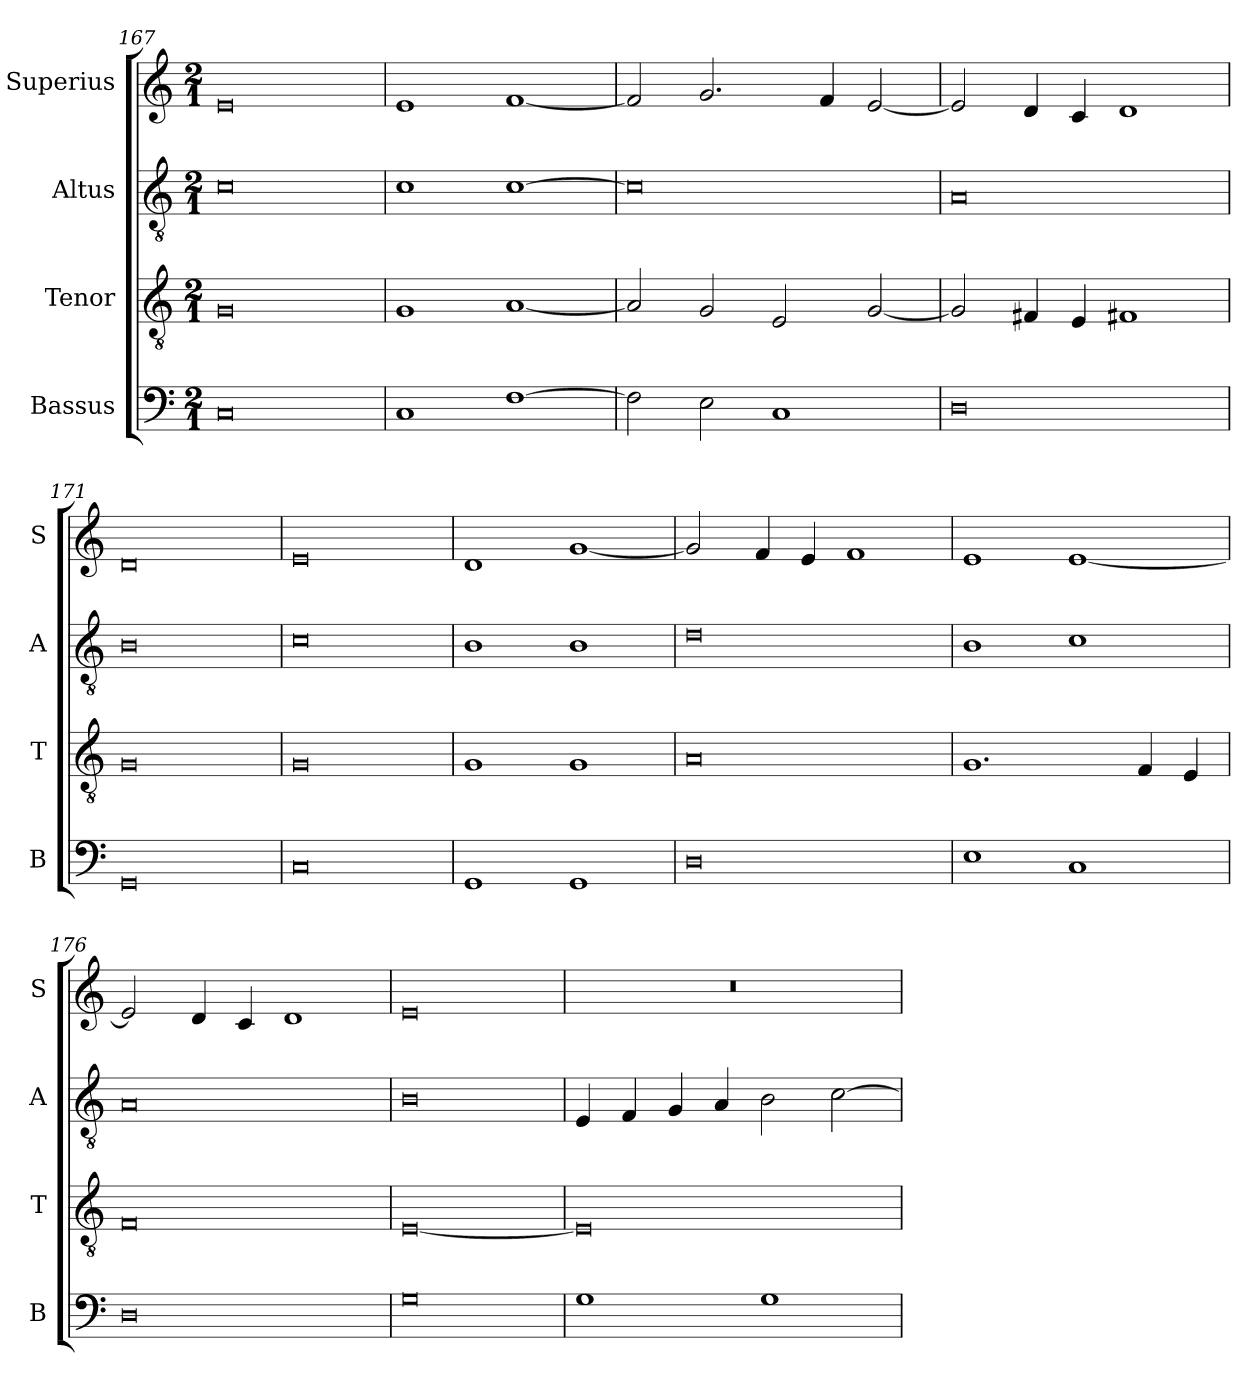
**kern	**kern	**kern	**kern
*part4	*part3	*part2	*part1
*staff4	*staff3	*staff2	*staff1
*I"Bassus	*I"Tenor	*I"Altus	*I"Superius
*I'B	*I'T	*I'A	*I'S
*clefF4	*clefGv2	*clefGv2	*clefG2
*k[]	*k[]	*k[]	*k[]
*C:	*C:	*C:	*C:
*M2/1	*M2/1	*M2/1	*M2/1
=167	=167	=167	=167
0C	0G	0c	0e
=168	=168	=168	=168
1C	1G	1c	1e
[1F	[1A	[1c	[1f
=169	=169	=169	=169
2F]	2A]	0c]	2f]
2E	2G	.	2.g
1C	2E	.	.
.	.	.	4f
.	[2G	.	[2e
=170	=170	=170	=170
0D	2G]	0A	2e]
.	4F#X	.	4d
.	4E	.	4c
.	1F#X	.	1d
=171	=171	=171	=171
0GG	0G	0B	0d
=172	=172	=172	=172
0C	0G	0c	0e
=173	=173	=173	=173
1GG	1G	1B	1d
1GG	1G	1B	[1g
=174	=174	=174	=174
0D	0A	0d	2g]
.	.	.	4f
.	.	.	4e
.	.	.	1f
=175	=175	=175	=175
1E	1.G	1B	1e
1C	.	1c	[1e
.	4F	.	.
.	4E	.	.
=176	=176	=176	=176
0D	0F	0A	2e]
.	.	.	4d
.	.	.	4c
.	.	.	1d
=177	=177	=177	=177
0G	[0E	0B	0e
=178	=178	=178	=178
1G	0E]	4E	0r
.	.	4F	.
.	.	4G	.
.	.	4A	.
1G	.	2B	.
.	.	[2c	.
=	=	=	=
*-	*-	*-	*-
